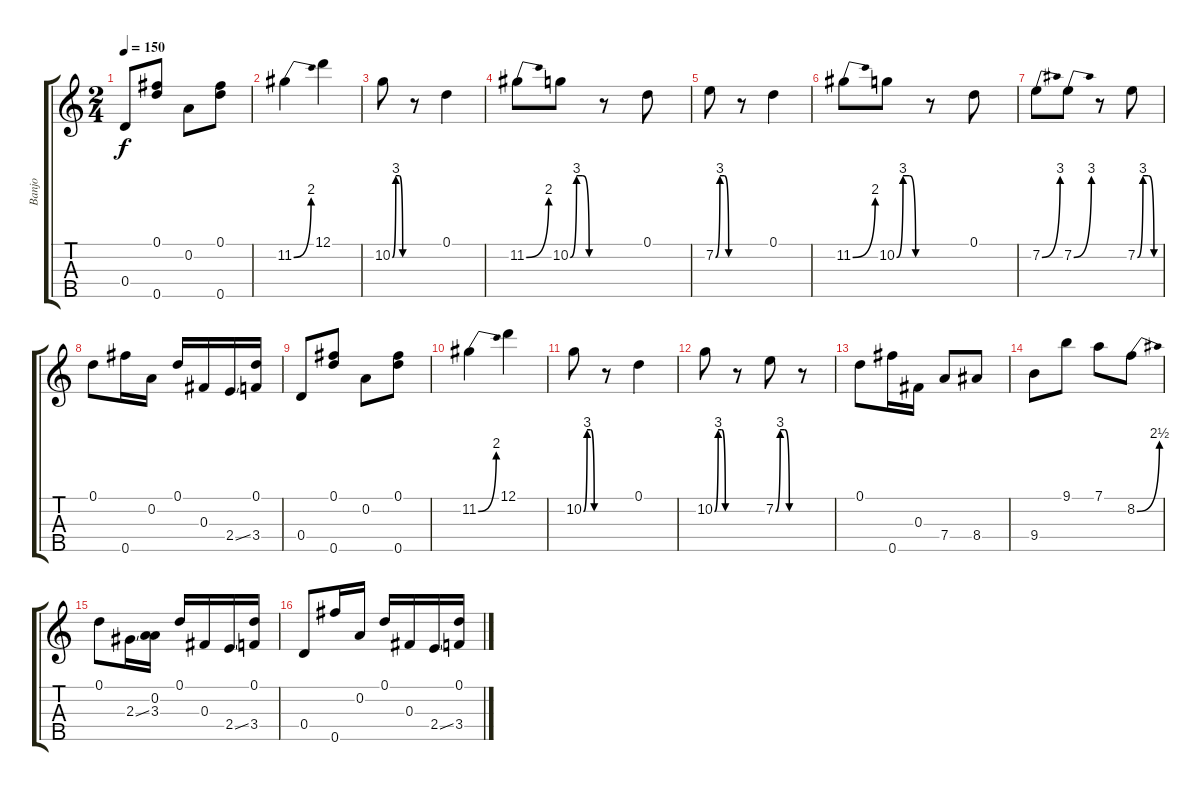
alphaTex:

\track ("Banjo" "Banjo") {instrument banjo}
\staff {score tabs}
\tuning (D4 A3 Gb3 D3 Gb4) {hide}
\displaytranspose 12
\ts (2 4)
\tempo 150
\clef g2
\ks c
0.4.8{dy f} (0.1 0.5).8 0.2.8 (0.1 0.5).8 |
11.2{be (bend 0 0 60 8)}.4 12.1.4 |
10.2{be (custom 0 0 15 12 30 12 45 0 60 0)}.8 r.8 0.1.4 |
11.2{be (bend 0 0 60 8)}.8 10.2{be (custom 0 0 15 12 30 12 45 0 60 0)}.8 r.8 0.1.8 |
7.2{be (custom 0 0 15 12 30 12 45 0 60 0)}.8 r.8 0.1.4 |
11.2{be (bend 0 0 60 8)}.8 10.2{be (custom 0 0 15 12 30 12 45 0 60 0)}.8 r.8 0.1.8 |
7.2{be (bend 0 0 60 12)}.8 7.2{be (bend 0 0 60 12)}.8 r.8 7.2{be (custom 0 0 15 12 30 12 45 0 60 0)}.8 |
0.1.8 0.5.16 0.2.16 0.1.16 0.3.16 2.4{ss}.16 (0.1 3.4).16 |
0.4.8 (0.1 0.5).8 0.2.8 (0.1 0.5).8 |
11.2{be (bend 0 0 60 8)}.4 12.1.4 |
10.2{be (custom 0 0 15 12 30 12 45 0 60 0)}.8 r.8 0.1.4 |
10.2{be (custom 0 0 15 12 30 12 45 0 60 0)}.8 r.8 7.2{be (custom 0 0 15 12 30 12 45 0 60 0)}.8 r.8 |
0.1.8 0.5.16 0.3.16 7.4.8 8.4.8 |
9.4.8 9.1.8 7.1.8 8.2{be (bend 0 0 60 10)}.8 |
0.1.8 2.3{ss}.16 (0.2 3.3).16 0.1.16 0.3.16 2.4{ss}.16 (0.1 3.4).16 |
0.4.8 0.5.16 0.2.16 0.1.16 0.3.16 2.4{ss}.16 (0.1 3.4).16
